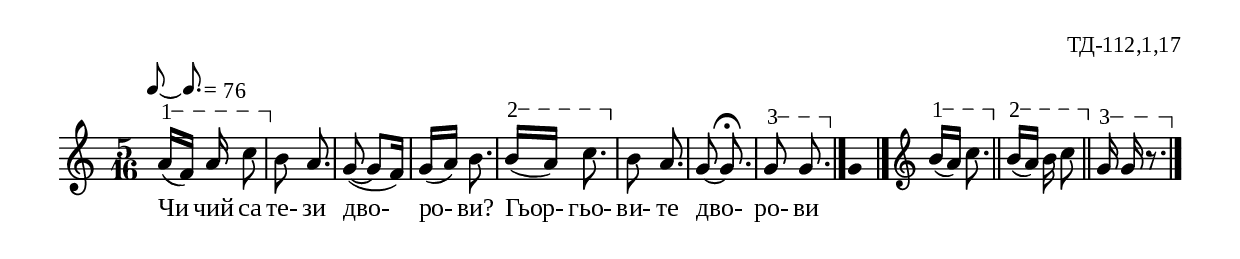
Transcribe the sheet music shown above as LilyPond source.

%{
laz_112_1_17
%}

\include "td-preamble.ly"
\include "Rhythm_marks.ly"

\score {
\relative c'' {
% \tempo 4 = 168
\override Score.RehearsalMark #'self-alignment-X = #LEFT
\once \override Score.RehearsalMark #'X-offset = #8
  \rhythmMarkA \rhyMarkAAdot #"76"
 \time 5/16
\varA 
a16\startTextSpan([ f]) a16\noBeam c8\stopTextSpan | 
b8\noBeam a8. | g8~( g8[ f16]) | g16([ a)] b8. |
\varB
b16\startTextSpan[( a)] c8.\stopTextSpan | 
b8\noBeam a8. | g8\noBeam~ g8.\fermata | 
\varC
g8\startTextSpan\noBeam g8.\stopTextSpan
 \bar "|." 
s16 \fixB g4 \fixC
 \bar "|." 
\set Score.measureLength = #(ly:make-moment 1 16)  
 s16 \bar ""  
 \set Score.measureLength = #(ly:make-moment 5 16)  
 \clef treble  
\varA 
b16\startTextSpan([ a]) c8.\stopTextSpan \bar "||"
\varB
b16\startTextSpan[( a)] b16\noBeam c8\stopTextSpan \bar "||"
\varC
g16\startTextSpan\noBeam g\noBeam r8.\stopTextSpan
 \bar "|."  
}
\addlyrics { Чи чий са те- зи дво- ро- ви? Гьор- гьо- ви- те дво- ро- ви }
%
\layout {
  indent = #0
  line-width = 190\mm
  ragged-right=##f
}
%
\midi { 
	\context {
		\Score
		tempoWholesPerMinute = #(ly:make-moment 168 4)
		}
	}
}
%
\header{
  opus = "ТД-112,1,17"
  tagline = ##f
}


